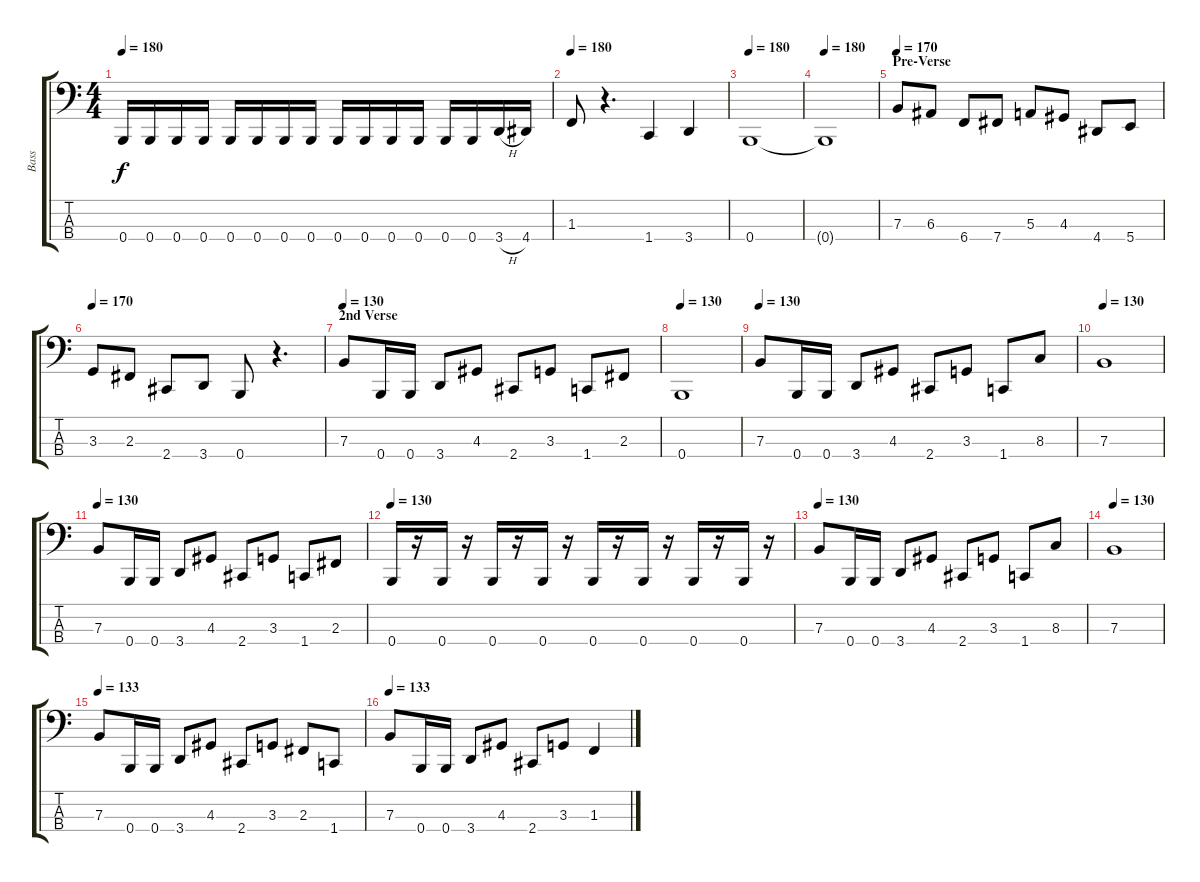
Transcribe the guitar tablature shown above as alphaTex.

\track ("Bass" "Bass") {instrument electricbasspick}
\staff {score tabs}
\tuning (D2 A1 E1 B0) {hide}
\ts (4 4)
\tempo 180
\clef f4
\ks c
0.4.16{dy f} 0.4.16 0.4.16 0.4.16 0.4.16 0.4.16 0.4.16 0.4.16 0.4.16 0.4.16 0.4.16 0.4.16 0.4.16 0.4.16 3.4{h}.16 4.4.16 |
\tempo 180
1.3.8 r.4{d} 1.4.4 3.4.4 |
\tempo 180
0.4.1 |
\tempo 180
0.4{t}.1 |
\section ("" "Pre-Verse")
\tempo 170
7.3.8 6.3.8 6.4.8 7.4.8 5.3.8 4.3.8 4.4.8 5.4.8 |
\tempo 170
3.3.8 2.3.8 2.4.8 3.4.8 0.4.8 r.4{d} |
\section ("" "2nd Verse")
\tempo 130
7.3.8 0.4.16 0.4.16 3.4.8 4.3.8 2.4.8 3.3.8 1.4.8 2.3.8 |
\tempo 130
0.4.1 |
\tempo 130
7.3.8 0.4.16 0.4.16 3.4.8 4.3.8 2.4.8 3.3.8 1.4.8 8.3.8 |
\tempo 130
7.3.1 |
\tempo 130
7.3.8 0.4.16 0.4.16 3.4.8 4.3.8 2.4.8 3.3.8 1.4.8 2.3.8 |
\tempo 130
0.4.16 r.16 0.4.16 r.16 0.4.16 r.16 0.4.16 r.16 0.4.16 r.16 0.4.16 r.16 0.4.16 r.16 0.4.16 r.16 |
\tempo 130
7.3.8 0.4.16 0.4.16 3.4.8 4.3.8 2.4.8 3.3.8 1.4.8 8.3.8 |
\tempo 130
7.3.1 |
\tempo 133
7.3.8 0.4.16 0.4.16 3.4.8 4.3.8 2.4.8 3.3.8 2.3.8 1.4.8 |
\tempo 133
7.3.8 0.4.16 0.4.16 3.4.8 4.3.8 2.4.8 3.3.8 1.3.4
